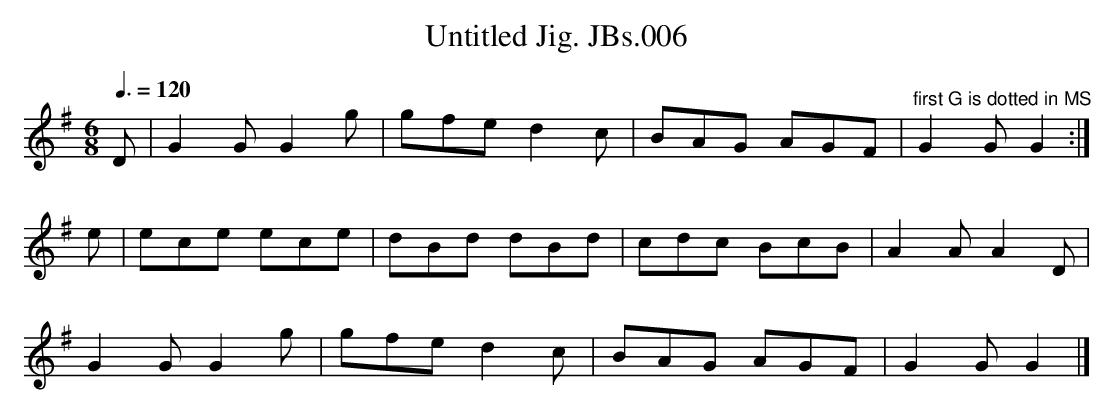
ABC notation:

X:1
T:Untitled Jig. JBs.006
L:1/8
M:6/8
Q:3/8=120
K:G
D|G2GG2g|gfe d2c|BAG AGF|"first G is dotted in MS"G2GG2:|!
e|ece ece|dBd dBd|cdc BcB|A2AA2D|!
G2GG2g|gfe d2c|BAG AGF|G2GG2|]
